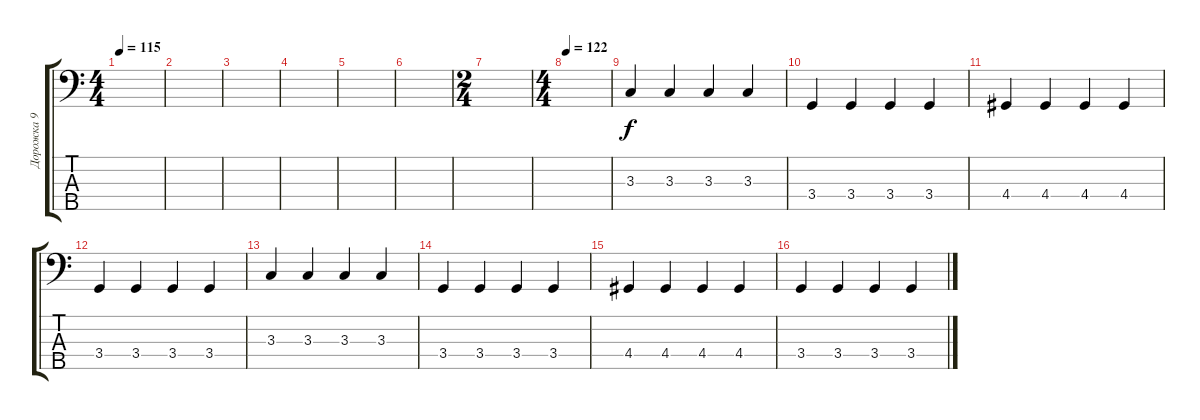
\track ("Дорожка 9" "Дорожка 9") {instrument fretlessbass}
\staff {score tabs}
\tuning (G2 D2 A1 E1 B0) {hide}
\ts (4 4)
\tempo 115
\clef f4
\ks c
|
|
|
|
|
|
\ts (2 4)
|
\ts (4 4)
\tempo 122
|
3.3.4 3.3.4 3.3.4 3.3.4 |
3.4.4 3.4.4 3.4.4 3.4.4 |
4.4.4 4.4.4 4.4.4 4.4.4 |
3.4.4 3.4.4 3.4.4 3.4.4 |
3.3.4 3.3.4 3.3.4 3.3.4 |
3.4.4 3.4.4 3.4.4 3.4.4 |
4.4.4 4.4.4 4.4.4 4.4.4 |
3.4.4 3.4.4 3.4.4 3.4.4
